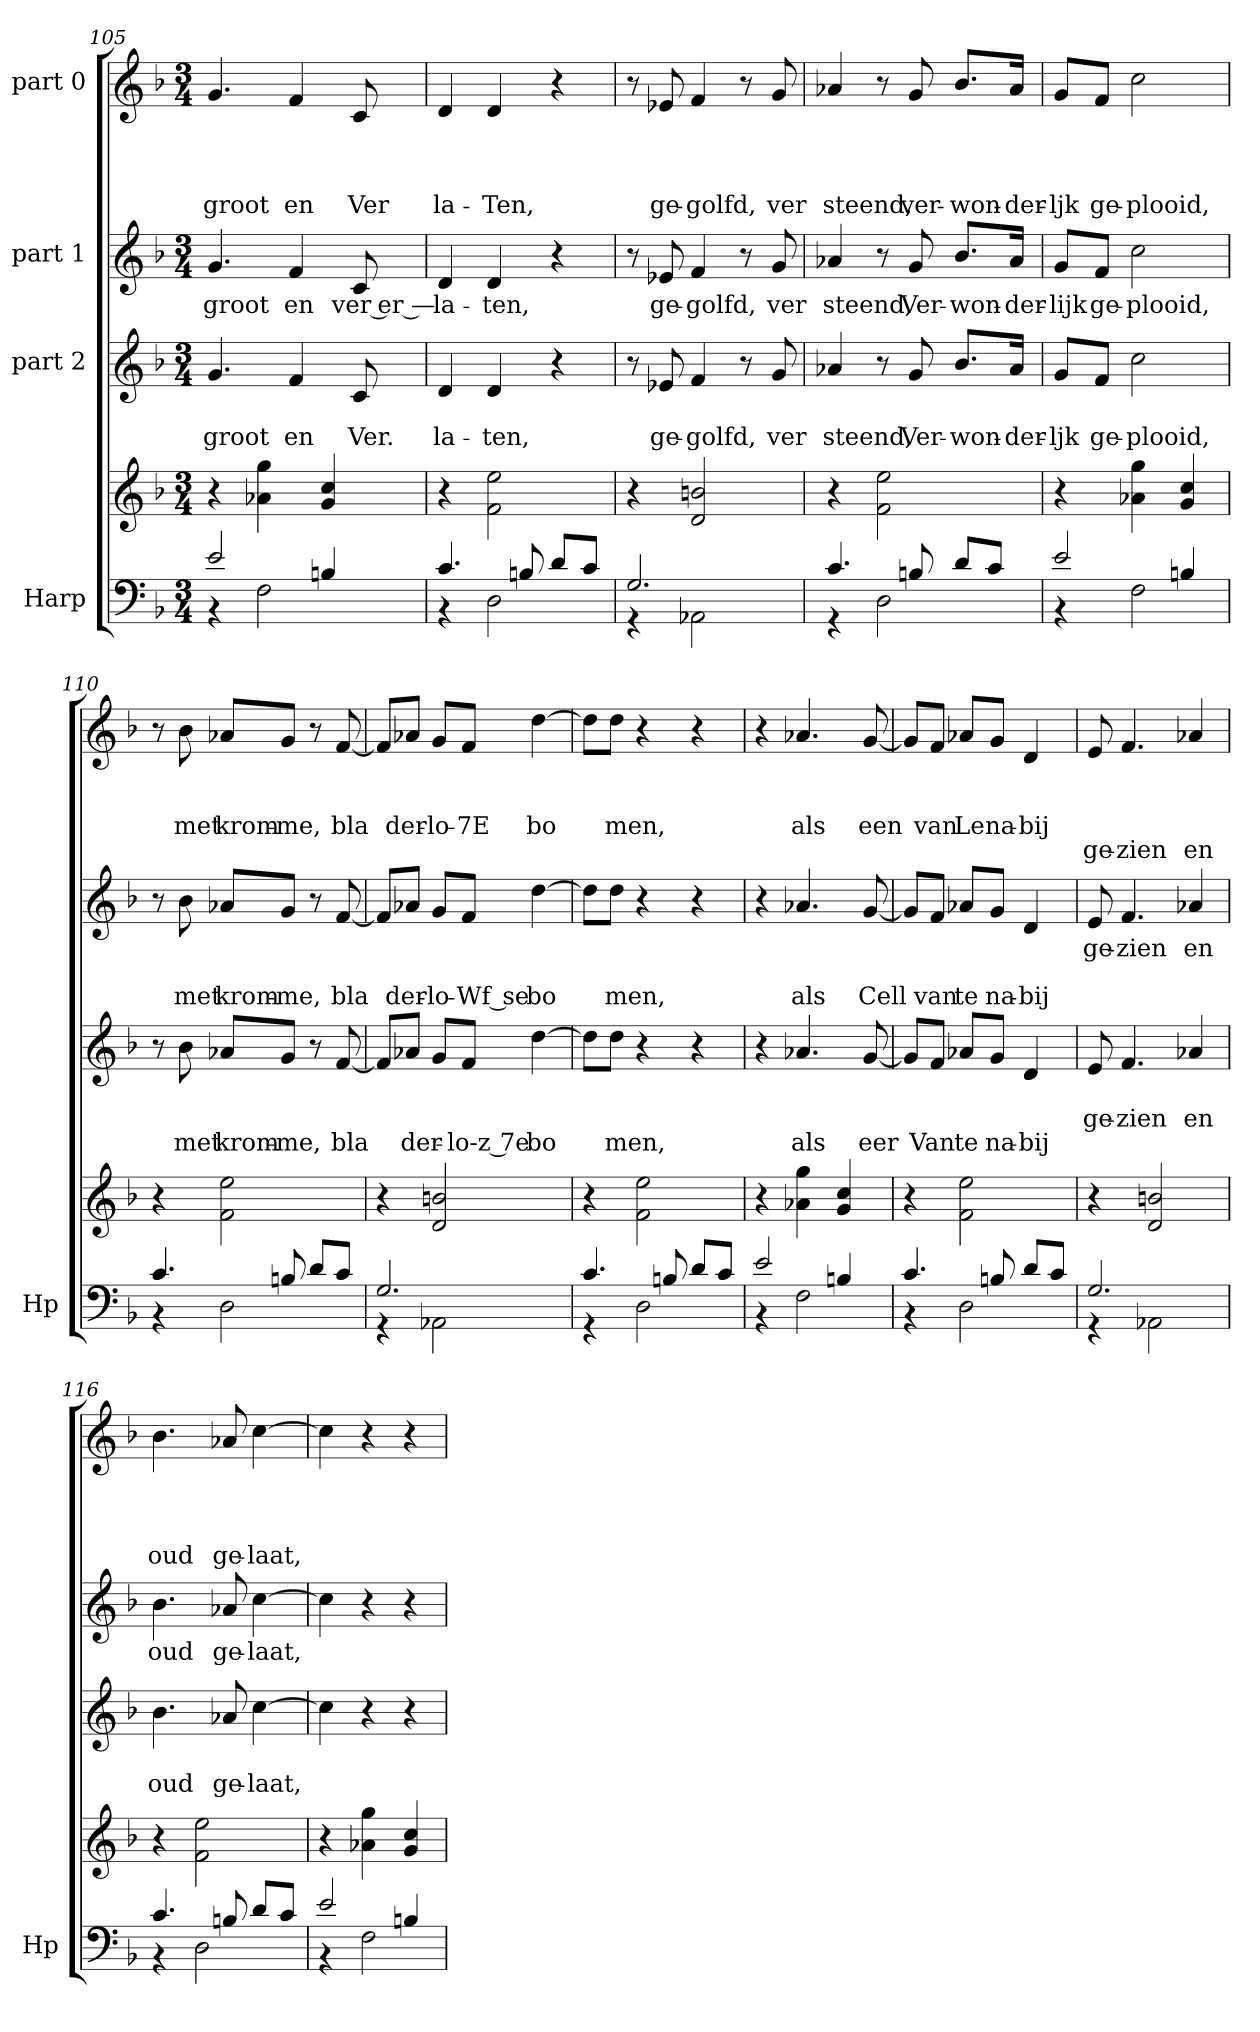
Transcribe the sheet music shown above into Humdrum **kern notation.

**kern	**kern	**kern	**text	**text	**text	**kern	**text	**text	**text	**kern	**text	**text	**text	**text
*part4	*part4	*part3	*part3	*part3	*part3	*part2	*part2	*part2	*part2	*part1	*part1	*part1	*part1	*part1
*staff5	*staff4	*staff3	*staff3	*staff3	*staff3	*staff2	*staff2	*staff2	*staff2	*staff1	*staff1	*staff1	*staff1	*staff1
*I"Harp	*	*I"part 2	*	*	*	*I"part 1	*	*	*	*I"part 0	*	*	*	*
*I'Hp	*	*	*	*	*	*	*	*	*	*	*	*	*	*
!!LO:PB:g=z
*clefF4	*clefG2	*clefG2	*	*	*	*clefG2	*	*	*	*clefG2	*	*	*	*
*k[b-]	*k[b-]	*k[b-]	*	*	*	*k[b-]	*	*	*	*k[b-]	*	*	*	*
*M3/4	*M3/4	*M3/4	*	*	*	*M3/4	*	*	*	*M3/4	*	*	*	*
=105	=105	=105	=105	=105	=105	=105	=105	=105	=105	=105	=105	=105	=105	=105
*^	*	*	*	*	*	*	*	*	*	*	*	*	*	*
!	!	!	!	!	!LO:LY:b	!	!	!LO:LY:b	!	!	!	!	!	!	!LO:LY:b
2e/	4r	4r	4.g/	.	groot	.	4.g/	groot	.	.	4.g/	.	.	.	groot
.	2F\	4a-X\ 4gg\	.	.	.	.	.	.	.	.	.	.	.	.	.
!	!	!	!	!	!LO:LY:b	!	!	!LO:LY:b	!	!	!	!	!	!	!LO:LY:b
.	.	.	4f/	.	en	.	4f/	en	.	.	4f/	.	.	.	en
4Bn/	.	4g/ 4cc/	.	.	.	.	.	.	.	.	.	.	.	.	.
!	!	!	!	!	!LO:LY:b	!	!	!LO:LY:b	!	!	!	!	!	!	!LO:LY:b
.	.	.	8c/	.	Ver.	.	8c/	ver er —	.	.	8c/	.	.	.	Ver
=106	=106	=106	=106	=106	=106	=106	=106	=106	=106	=106	=106	=106	=106	=106	=106
!	!	!	!	!	!LO:LY:b	!	!	!LO:LY:b	!	!	!	!	!	!	!LO:LY:b
4.c/	4r	4r	4d/	.	la-	.	4d/	la-	.	.	4d/	.	.	.	la-
!	!	!	!	!	!LO:LY:b	!	!	!LO:LY:b	!	!	!	!	!	!	!LO:LY:b
.	2D\	2f\ 2ee\	4d/	.	ten,	.	4d/	ten,	.	.	4d/	.	.	.	Ten,
8Bn/	.	.	.	.	.	.	.	.	.	.	.	.	.	.	.
8d/L	.	.	4r	.	.	.	4r	.	.	.	4r	.	.	.	.
8c/J	.	.	.	.	.	.	.	.	.	.	.	.	.	.	.
=107	=107	=107	=107	=107	=107	=107	=107	=107	=107	=107	=107	=107	=107	=107	=107
2.G/	4r	4r	8r	.	.	.	8r	.	.	.	8r	.	.	.	.
!	!	!	!	!	!LO:LY:b	!	!	!LO:LY:b	!	!	!	!	!	!	!LO:LY:b
.	.	.	8e-X/	.	ge -	.	8e-X/	ge-	.	.	8e-X/	.	.	.	ge-
!	!	!	!	!	!LO:LY:b	!	!	!LO:LY:b	!	!	!	!	!	!	!LO:LY:b
.	2AA-X\	2d/ 2bn/	4f/	.	golfd,	.	4f/	golfd,	.	.	4f/	.	.	.	golfd,
.	.	.	8r	.	.	.	8r	.	.	.	8r	.	.	.	.
!	!	!	!	!	!LO:LY:b	!	!	!LO:LY:b	!	!	!	!	!	!	!LO:LY:b
.	.	.	8g/	.	ver	.	8g/	ver	.	.	8g/	.	.	.	ver
=108	=108	=108	=108	=108	=108	=108	=108	=108	=108	=108	=108	=108	=108	=108	=108
!	!	!	!	!	!LO:LY:b	!	!	!LO:LY:b	!	!	!	!	!	!	!LO:LY:b
4.c/	4r	4r	4a-X/	.	steend,	.	4a-X/	steend,	.	.	4a-X/	.	.	.	steend,
.	2D\	2f\ 2ee\	8r	.	.	.	8r	.	.	.	8r	.	.	.	.
!	!	!	!	!	!LO:LY:b	!	!	!LO:LY:b	!	!	!	!	!	!	!LO:LY:b
8Bn/	.	.	8g/	.	Ver-	.	8g/	Ver-	.	.	8g/	.	.	.	ver-
!	!	!	!	!	!LO:LY:b	!	!	!LO:LY:b	!	!	!	!	!	!	!LO:LY:b
8d/L	.	.	8.b-/L	.	won-	.	8.b-/L	won-	.	.	8.b-/L	.	.	.	won-
8c/J	.	.	.	.	.	.	.	.	.	.	.	.	.	.	.
!	!	!	!	!	!LO:LY:b	!	!	!LO:LY:b	!	!	!	!	!	!	!LO:LY:b
.	.	.	16a-/Jk	.	der-	.	16a-/Jk	der -	.	.	16a-/Jk	.	.	.	der -
=109	=109	=109	=109	=109	=109	=109	=109	=109	=109	=109	=109	=109	=109	=109	=109
!	!	!	!	!	!LO:LY:b	!	!	!LO:LY:b	!	!	!	!	!	!	!LO:LY:b
2e/	4r	4r	8g/L	.	ljk	.	8g/L	lijk	.	.	8g/L	.	.	.	ljk
!	!	!	!	!	!LO:LY:b	!	!	!LO:LY:b	!	!	!	!	!	!	!LO:LY:b
.	.	.	8f/J	.	ge-	.	8f/J	ge-	.	.	8f/J	.	.	.	ge-
!	!	!	!	!	!LO:LY:b	!	!	!LO:LY:b	!	!	!	!	!	!	!LO:LY:b
.	2F\	4a-X\ 4gg\	2cc\	.	plooid,	.	2cc\	plooid,	.	.	2cc\	.	.	.	plooid,
4Bn/	.	4g/ 4cc/	.	.	.	.	.	.	.	.	.	.	.	.	.
!!LO:LB:g=z
=110	=110	=110	=110	=110	=110	=110	=110	=110	=110	=110	=110	=110	=110	=110	=110
4.c/	4r	4r	8r	.	.	.	8r	.	.	.	8r	.	.	.	.
!	!	!	!	!	!	!LO:LY:b	!	!	!	!LO:LY:b	!	!	!	!LO:LY:b	!
.	.	.	8b-\	.	.	met	8b-\	.	.	met	8b-\	.	.	met	.
!	!	!	!	!	!	!LO:LY:b	!	!	!	!LO:LY:b	!	!	!	!LO:LY:b	!
.	2D\	2f\ 2ee\	8a-X/L	.	.	krom-	8a-X/L	.	.	krom-	8a-X/L	.	.	krom-	.
!	!	!	!	!	!	!LO:LY:b	!	!	!	!LO:LY:b	!	!	!	!LO:LY:b	!
8Bn/	.	.	8g/J	.	.	me,	8g/J	.	.	me,	8g/J	.	.	me,	.
8d/L	.	.	8r	.	.	.	8r	.	.	.	8r	.	.	.	.
!	!	!	!	!	!	!LO:LY:b	!	!	!	!LO:LY:b	!	!	!	!LO:LY:b	!
8c/J	.	.	[8f/	.	.	bla	[8f/	.	.	bla	[8f/	.	.	bla	.
=111	=111	=111	=111	=111	=111	=111	=111	=111	=111	=111	=111	=111	=111	=111	=111
2.G/	4r	4r	8f/L]	.	.	.	8f/L]	.	.	.	8f/L]	.	.	.	.
!	!	!	!	!	!	!LO:LY:b	!	!	!	!LO:LY:b	!	!	!	!LO:LY:b	!
.	.	.	8a-X/J	.	.	der-	8a-X/J	.	.	der-	8a-X/J	.	.	der-	.
!	!	!	!	!	!	!	!	!	!	!LO:LY:b	!	!	!	!LO:LY:b	!
.	2AA-X\	2d/ 2bn/	8g/L	.	.	.	8g/L	.	.	lo-	8g/L	.	.	lo-	.
!	!	!	!	!	!	!LO:LY:b	!	!	!	!LO:LY:b	!	!	!	!LO:LY:b	!
.	.	.	8f/J	.	.	lo-z 7e	8f/J	.	.	Wf se	8f/J	.	.	7E	.
!	!	!	!	!	!	!LO:LY:b	!	!	!	!LO:LY:b	!	!	!	!LO:LY:b	!
.	.	.	[4dd\	.	.	bo	[4dd\	.	.	bo	[4dd\	.	.	bo	.
=112	=112	=112	=112	=112	=112	=112	=112	=112	=112	=112	=112	=112	=112	=112	=112
4.c/	4r	4r	8dd\L]	.	.	.	8dd\L]	.	.	.	8dd\L]	.	.	.	.
!	!	!	!	!	!	!LO:LY:b	!	!	!	!LO:LY:b	!	!	!	!LO:LY:b	!
.	.	.	8dd\J	.	.	men,	8dd\J	.	.	men,	8dd\J	.	.	men,	.
.	2D\	2f\ 2ee\	4r	.	.	.	4r	.	.	.	4r	.	.	.	.
8Bn/	.	.	.	.	.	.	.	.	.	.	.	.	.	.	.
8d/L	.	.	4r	.	.	.	4r	.	.	.	4r	.	.	.	.
8c/J	.	.	.	.	.	.	.	.	.	.	.	.	.	.	.
=113	=113	=113	=113	=113	=113	=113	=113	=113	=113	=113	=113	=113	=113	=113	=113
2e/	4r	4r	4r	.	.	.	4r	.	.	.	4r	.	.	.	.
!	!	!	!	!	!	!LO:LY:b	!	!	!	!LO:LY:b	!	!	!	!LO:LY:b	!
.	2F\	4a-X\ 4gg\	4.a-X/	.	.	als	4.a-X/	.	.	als	4.a-X/	.	.	als	.
4Bn/	.	4g/ 4cc/	.	.	.	.	.	.	.	.	.	.	.	.	.
!	!	!	!	!	!	!LO:LY:b	!	!	!	!LO:LY:b	!	!	!	!LO:LY:b	!
.	.	.	[8g/	.	.	eer	[8g/	.	.	Cell	[8g/	.	.	een	.
=114	=114	=114	=114	=114	=114	=114	=114	=114	=114	=114	=114	=114	=114	=114	=114
4.c/	4r	4r	8g/L]	.	.	.	8g/L]	.	.	.	8g/L]	.	.	.	.
!	!	!	!	!	!	!LO:LY:b	!	!	!	!LO:LY:b	!	!	!	!LO:LY:b	!
.	.	.	8f/J	.	.	Van	8f/J	.	.	van	8f/J	.	.	van	.
!	!	!	!	!	!	!LO:LY:b	!	!	!	!LO:LY:b	!	!	!	!LO:LY:b	!
.	2D\	2f\ 2ee\	8a-X/L	.	.	te	8a-X/L	.	.	te	8a-X/L	.	.	Le	.
!	!	!	!	!	!	!LO:LY:b	!	!	!	!LO:LY:b	!	!	!	!LO:LY:b	!
8Bn/	.	.	8g/J	.	.	na-	8g/J	.	.	na-	8g/J	.	.	na-	.
!	!	!	!	!	!	!LO:LY:b	!	!	!	!LO:LY:b	!	!	!	!LO:LY:b	!
8d/L	.	.	4d/	.	.	bij	4d/	.	.	bij	4d/	.	.	bij	.
8c/J	.	.	.	.	.	.	.	.	.	.	.	.	.	.	.
!!LO:PB:g=z
=115	=115	=115	=115	=115	=115	=115	=115	=115	=115	=115	=115	=115	=115	=115	=115
!	!	!	!	!	!LO:LY:b	!	!	!LO:LY:b	!	!	!	!	!	!	!LO:LY:b
2.G/	4r	4r	8e/	.	ge-	.	8e/	ge-	.	.	8e/	.	.	.	ge-
!	!	!	!	!	!LO:LY:b	!	!	!LO:LY:b	!	!	!	!	!	!	!LO:LY:b
.	.	.	4.f/	.	zien	.	4.f/	zien	.	.	4.f/	.	.	.	zien
.	2AA-X\	2d/ 2bn/	.	.	.	.	.	.	.	.	.	.	.	.	.
!	!	!	!	!	!LO:LY:b	!	!	!LO:LY:b	!	!	!	!	!	!	!LO:LY:b
.	.	.	4a-X/	.	en	.	4a-X/	en	.	.	4a-X/	.	.	.	en
=116	=116	=116	=116	=116	=116	=116	=116	=116	=116	=116	=116	=116	=116	=116	=116
!	!	!	!	!	!LO:LY:b	!	!	!LO:LY:b	!	!	!	!	!	!	!LO:LY:b
4.c/	4r	4r	4.b-\	.	oud	.	4.b-\	oud	.	.	4.b-\	.	.	.	oud
.	2D\	2f\ 2ee\	.	.	.	.	.	.	.	.	.	.	.	.	.
!	!	!	!	!	!LO:LY:b	!	!	!LO:LY:b	!	!	!	!	!	!	!LO:LY:b
8Bn/	.	.	8a-X/	.	ge-	.	8a-X/	ge-	.	.	8a-X/	.	.	.	ge-
!	!	!	!	!	!LO:LY:b	!	!	!LO:LY:b	!	!	!	!	!	!	!LO:LY:b
8d/L	.	.	[4cc\	.	laat,	.	[4cc\	laat,	.	.	[4cc\	.	.	.	laat,
8c/J	.	.	.	.	.	.	.	.	.	.	.	.	.	.	.
=117	=117	=117	=117	=117	=117	=117	=117	=117	=117	=117	=117	=117	=117	=117	=117
2e/	4r	4r	4cc\]	.	.	.	4cc\]	.	.	.	4cc\]	.	.	.	.
.	2F\	4a-X\ 4gg\	4r	.	.	.	4r	.	.	.	4r	.	.	.	.
4Bn/	.	4g/ 4cc/	4r	.	.	.	4r	.	.	.	4r	.	.	.	.
*v	*v	*	*	*	*	*	*	*	*	*	*	*	*	*	*
=	=	=	=	=	=	=	=	=	=	=	=	=	=	=
*-	*-	*-	*-	*-	*-	*-	*-	*-	*-	*-	*-	*-	*-	*-
